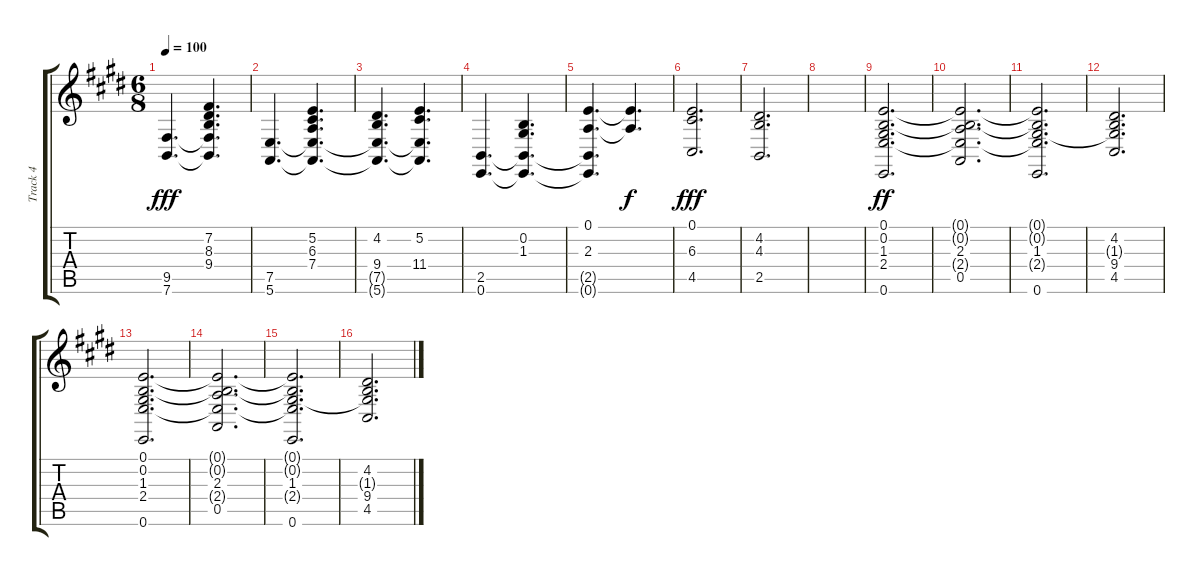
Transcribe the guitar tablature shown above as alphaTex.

\track ("Track 4" "Track 4") {instrument stringensemble1}
\staff {score tabs}
\tuning (E4 B3 G3 D3 A2 E2) {hide}
\ts (6 8)
\tempo 100
\clef g2
\ks c#minor
(9.5 7.6).4{d dy fff} (7.2 8.3 9.4 9.5{t} 7.6{t}).4{d} |
(7.5 5.6).4{d} (5.2 6.3 7.4 7.5{t} 5.6{t}).4{d} |
(4.2 9.4 7.5{t} 5.6{t}).4{d} (5.2 11.4 7.5{t} 5.6{t}).4{d} |
(2.5 0.6).4{d} (0.2 1.3 2.5{t} 0.6{t}).4{d} |
(0.1 2.3 2.5{t} 0.6{t}).4{d} (0.1{t} 2.3{t}).4{d dy f} |
(0.1 6.3 4.5).2{d dy fff} |
(4.2 4.3 2.5).2{d} |
|
(0.1 0.2 1.3 2.4 0.6).2{d dy ff} |
(0.1{t} 0.2{t} 2.3 2.4{t} 0.5).2{d} |
(0.1{t} 0.2{t} 1.3 2.4{t} 0.6).2{d} |
(4.2 1.3{t} 9.4 4.5).2{d} |
(0.1 0.2 1.3 2.4 0.6).2{d} |
(0.1{t} 0.2{t} 2.3 2.4{t} 0.5).2{d} |
(0.1{t} 0.2{t} 1.3 2.4{t} 0.6).2{d} |
(4.2 1.3{t} 9.4 4.5).2{d}
